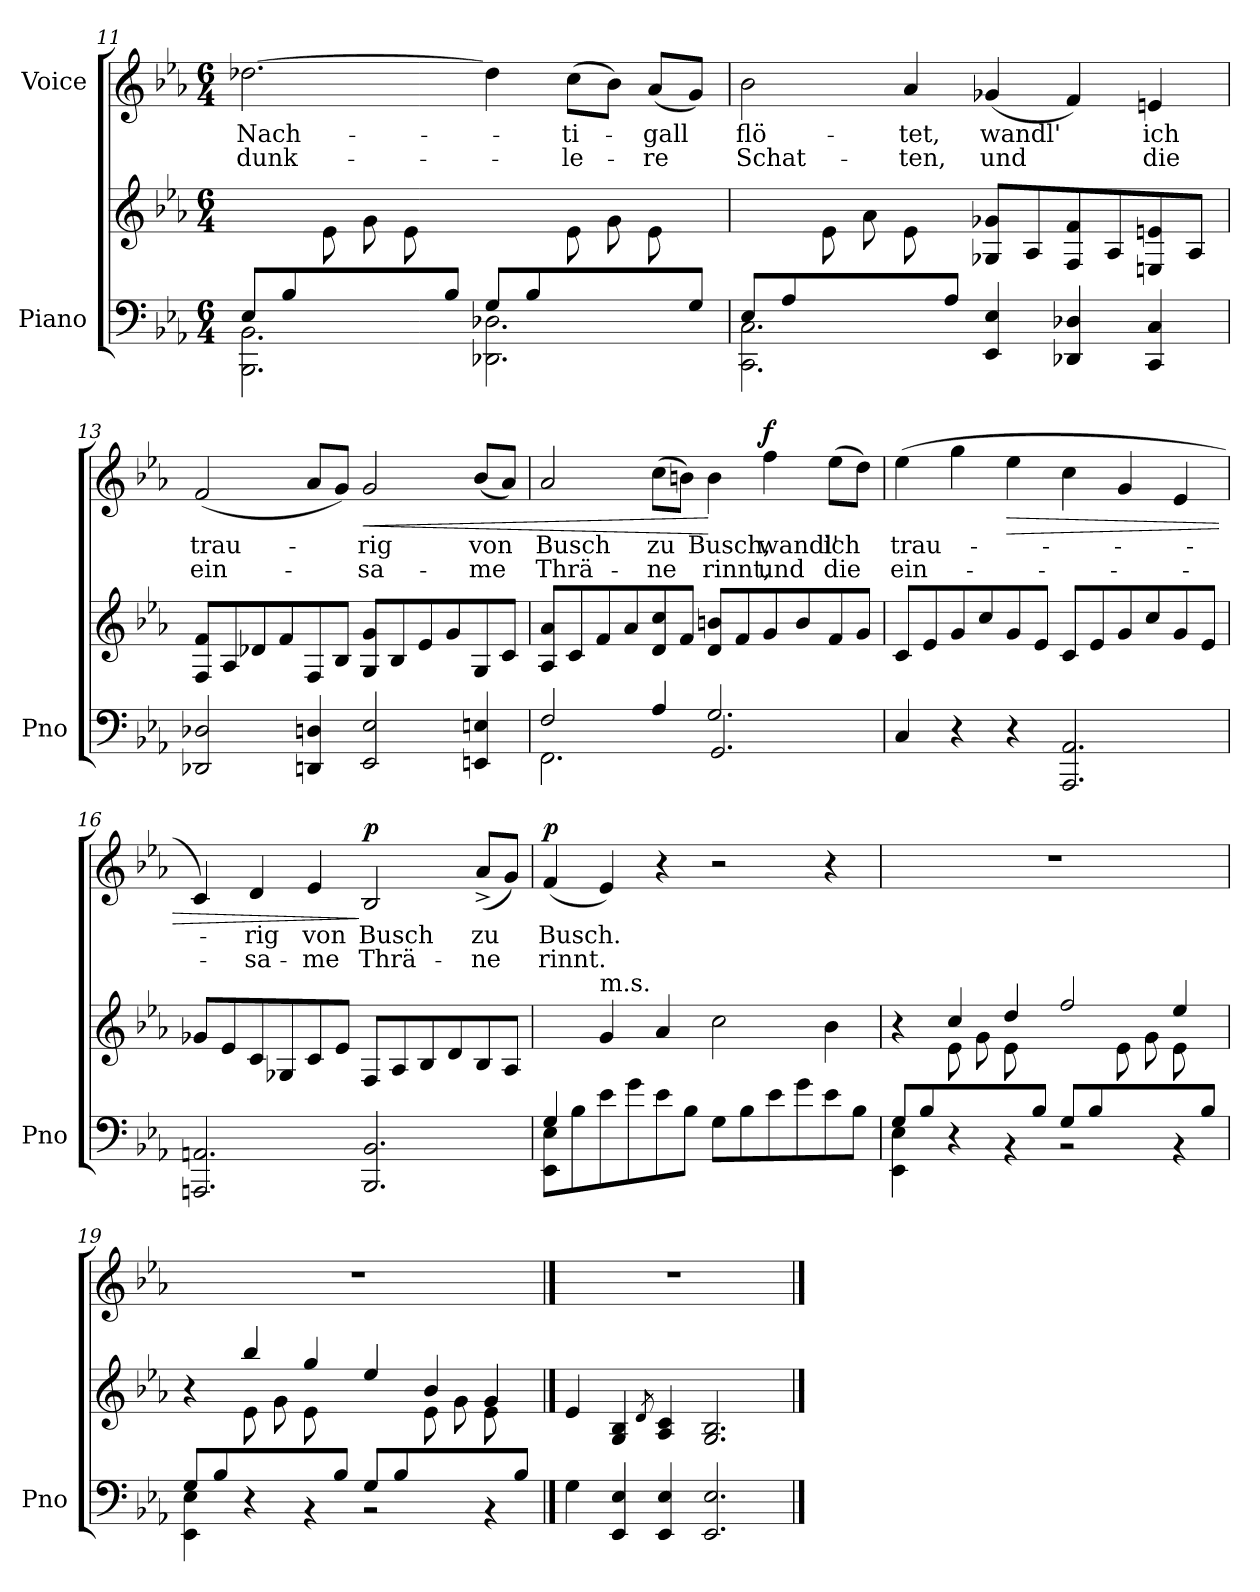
**kern	**kern	**kern	**text	**text	**dynam
*part2	*part2	*part1	*part1	*part1	*part1
*staff3	*staff2	*staff1	*staff1	*staff1	*staff1
*I"Piano	*	*I"Voice	*	*	*
*I'Pno	*	*	*	*	*
*clefF4	*clefG2	*clefG2	*	*	*
*k[b-e-a-]	*k[b-e-a-]	*k[b-e-a-]	*	*	*
*M6/4	*M6/4	*M6/4	*	*	*
=11	=11	=11	=11	=11	=11
*^	*^	*	*	*	*
!	!	!	!	!	!LO:LY:b	!LO:LY:b	!
8E-/L	2.BBB-\ 2.BB-\	1.ryy	4ryy	[2.dd-X\	Nach-	dunk-	.
8B-/	.	.	.	.	.	.	.
4.ryy	.	.	8e-\	.	.	.	.
.	.	.	8g\	.	.	.	.
.	.	.	8e-\	.	.	.	.
8B-/J	.	.	4.ryy	.	.	.	.
8G/L	2.DD-X\ 2.D-X\	.	.	4dd-\]	.	.	.
8B-/	.	.	.	.	.	.	.
!	!	!	!	!	!LO:LY:b	!LO:LY:b	!
4.ryy	.	.	8e-\	(>8cc\L	-ti-	-le-	.
.	.	.	8g\	8b-\J)	.	.	.
!	!	!	!	!	!LO:LY:b	!LO:LY:b	!
.	.	.	8e-\	(<8a-/L	-gall	-re	.
8G/J	.	.	8ryy	8g/J)	.	.	.
!!LO:LB:g=z
=12	=12	=12	=12	=12	=12	=12	=12
!	!	!	!	!	!LO:LY:b	!LO:LY:b	!
8E-/L	2.CC\ 2.C\	2.ryy	4ryy	2b-\	flö-	Schat-	.
8A-/	.	.	.	.	.	.	.
4.ryy	.	.	8e-\	.	.	.	.
.	.	.	8a-\	.	.	.	.
!	!	!	!	!	!LO:LY:b	!LO:LY:b	!
.	.	.	8e-\	4a-/	-tet,	-ten,	.
8A-/J	.	.	2..ryy	.	.	.	.
!	!	!	!	!	!LO:LY:b	!LO:LY:b	!
4EE-/ 4E-/	2.ryy	8G-X/ 8g-X/L	.	(<4g-X/	wandl'	und	.
.	.	8A-/	.	.	.	.	.
4DD-X/ 4D-X/	.	8F/ 8f/	.	4f/)	.	.	.
.	.	8A-/	.	.	.	.	.
!	!	!	!	!	!LO:LY:b	!LO:LY:b	!
4CC/ 4C/	.	8En/ 8en/	.	4en/	ich	die	.
.	.	8A-/J	.	.	.	.	.
*v	*v	*	*	*	*	*	*
*	*v	*v	*	*	*	*
=13	=13	=13	=13	=13	=13
!	!	!	!LO:LY:b	!LO:LY:b	!
2DD-X/ 2D-X/	8F/ 8f/L	(<2f/	trau-	ein-	.
.	8A-/	.	.	.	.
.	8d-X/	.	.	.	.
.	8f/	.	.	.	.
4DDn/ 4Dn/	8F/	8a-/L	.	.	.
.	8B-/J	8g/J)	.	.	.
!	!	!	!LO:LY:b	!LO:LY:b	!LO:HP:b
2EE-/ 2E-/	8G/ 8g/L	2g/	-rig	-sa-	<
.	8B-/	.	.	.	.
.	8e-/	.	.	.	.
.	8g/	.	.	.	.
!	!	!	!LO:LY:b	!LO:LY:b	!
4EEn/ 4En/	8G/	(<8b-/L	von	-me	.
.	8c/J	8a-/J)	.	.	.
!!LO:LB:g=z
=14	=14	=14	=14	=14	=14
*^	*	*	*	*	*
!	!	!	!	!LO:LY:b	!LO:LY:b	!
2F/	2.FF\	8A-/ 8a-/L	2a-/	Busch	Thrä-	.
.	.	8c/	.	.	.	.
.	.	8f/	.	.	.	.
.	.	8a-/	.	.	.	.
!	!	!	!	!LO:LY:b	!LO:LY:b	!
4A-/	.	8d/ 8cc/	(>8cc\L	zu	-ne	.
.	.	8f/J	8bn\J)	.	.	.
!	!	!	!	!LO:LY:b	!LO:LY:b	!
2.G/	2.GG/	8d/ 8bn/L	4b\	Busch,	rinnt,	[
.	.	8f/	.	.	.	.
!	!	!	!	!LO:LY:b	!LO:LY:b	!LO:DY:a
.	.	8g/	4ff\	wandl'	und	f
.	.	8b/	.	.	.	.
!	!	!	!	!LO:LY:b	!LO:LY:b	!
.	.	8f/	(>8ee-\L	ich	die	.
.	.	8g/J	8dd\J)	.	.	.
*v	*v	*	*	*	*	*
!!LO:LB:g=z
=15	=15	=15	=15	=15	=15
!	!	!	!LO:LY:b	!LO:LY:b	!
4C/	8c/L	(>4ee-\	trau-	ein-	.
.	8e-/	.	.	.	.
4r	8g/	4gg\	.	.	.
.	8cc/	.	.	.	.
!	!	!	!	!	!LO:HP:b
4r	8g/	4ee-\	.	.	>
.	8e-/J	.	.	.	.
2.AAA-/ 2.AA-/	8c/L	4cc\	.	.	.
.	8e-/	.	.	.	.
.	8g/	4g/	.	.	.
.	8cc/	.	.	.	.
.	8g/	4e-/	.	.	.
.	8e-/J	.	.	.	.
=16	=16	=16	=16	=16	=16
2.AAAn/ 2.AAn/	8g-X/L	4c/)	.	.	.
.	8e-/	.	.	.	.
!	!	!	!LO:LY:b	!LO:LY:b	!
.	8c/	4d/	-rig	-sa-	.
.	8G-X/	.	.	.	.
!	!	!	!LO:LY:b	!LO:LY:b	!
.	8c/	4e-/	von	-me	.
.	8e-/J	.	.	.	.
!	!	!	!LO:LY:b	!LO:LY:b	!LO:DY:n=1:a
2.BBB-/ 2.BB-/	8F/L	2B-/	Busch	Thrä-	] p
.	8A-/	.	.	.	.
.	8B-/	.	.	.	.
.	8d/	.	.	.	.
!	!	!	!LO:LY:b	!LO:LY:b	!
.	8B-/	(<8a-^/L	zu	-ne	.
.	8A-/J	8g/J)	.	.	.
=17	=17	=17	=17	=17	=17
*^	*	*	*	*	*
!	!	!	!	!LO:LY:b	!LO:LY:b	!LO:DY:a
4G/	8EE-\ 8E-\L	4ryy	(<4f/	Busch.	rinnt.	p
.	8B-\	.	.	.	.	.
!	!	!LO:TX:a:t=m.s.	!	!	!	!
1ryy	8e-\	4g/	4e-/)	.	.	.
.	8g\	.	.	.	.	.
.	8e-\	4a-/	4r	.	.	.
.	8B-\J	.	.	.	.	.
.	8G\L	2cc\	2r	.	.	.
.	8B-\	.	.	.	.	.
.	8e-\	.	.	.	.	.
.	8g\	.	.	.	.	.
4ryy	8e-\	4b-\	4r	.	.	.
.	8B-\J	.	.	.	.	.
!!LO:PB:g=z
=18	=18	=18	=18	=18	=18	=18
*	*	*^	*	*	*	*
8G/L	4EE-\ 4E-\	4r	4ryy	1.r	.	.	.
8B-/	.	.	.	.	.	.	.
4.ryy	4r	4cc/	8e-\	.	.	.	.
.	.	.	8g\	.	.	.	.
.	4r	4dd/	8e-\	.	.	.	.
8B-/J	.	.	4.ryy	.	.	.	.
8G/L	2r	2ff/	.	.	.	.	.
8B-/	.	.	.	.	.	.	.
4.ryy	.	.	8e-\	.	.	.	.
.	.	.	8g\	.	.	.	.
.	4r	4ee-/	8e-\	.	.	.	.
8B-/J	.	.	8ryy	.	.	.	.
=19	=19	=19	=19	=19	=19	=19	=19
8G/L	4EE-\ 4E-\	4r	4ryy	1.r	.	.	.
8B-/	.	.	.	.	.	.	.
4.ryy	4r	4bb-/	8e-\	.	.	.	.
.	.	.	8g\	.	.	.	.
.	4r	4gg/	8e-\	.	.	.	.
8B-/J	.	.	4.ryy	.	.	.	.
8G/L	2r	4ee-/	.	.	.	.	.
8B-/	.	.	.	.	.	.	.
4.ryy	.	4b-/	8e-\	.	.	.	.
.	.	.	8g\	.	.	.	.
.	4r	4g/	8e-\	.	.	.	.
8B-/J	.	.	8ryy	.	.	.	.
*v	*v	*	*	*	*	*	*
*	*v	*v	*	*	*	*
==20	==20	==20	==20	==20	==20
4G\	4e-/	1.r	.	.	.
4EE-/ 4E-/	4G/ 4B-/	.	.	.	.
.	8qd/	.	.	.	.
4EE-/ 4E-/	4A-/ 4c/	.	.	.	.
2.EE-/ 2.E-/	2.G/ 2.B-/	.	.	.	.
==	==	==	==	==	==
*-	*-	*-	*-	*-	*-
